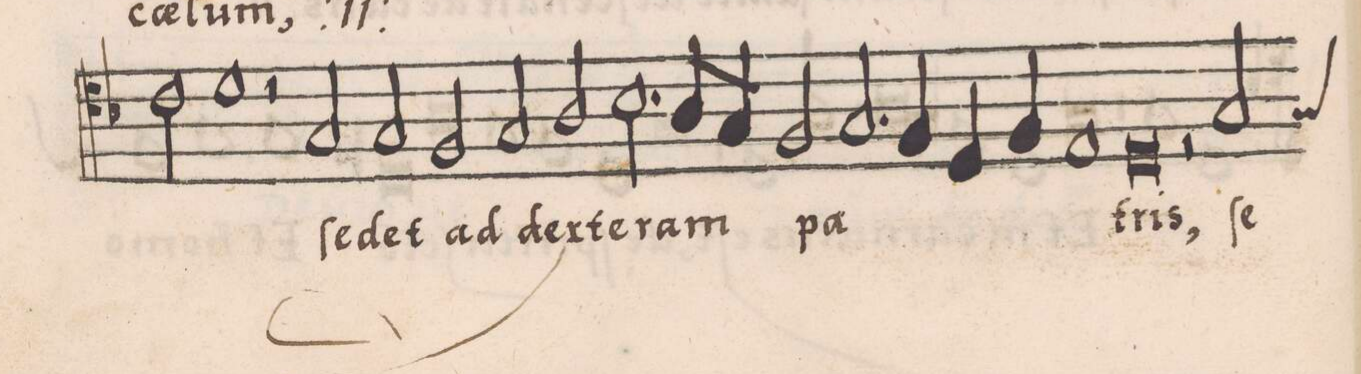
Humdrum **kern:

**kern	**text
*I"BASSVS	*
*clefC4	*
*k[b-]	*
*met(c|)	*
*M2/1	*
2c\	.
=136	=136
1d	-lum
*	*Xij
2r	.
2G/	ſe-
=137	=137
2G/	-det
2F/	ad
2G/	dex-
2A/	-te-
=138	=138
2.B-\	-ram
8A/L	.
8G/J	.
2F/	pa-
2.G/	.
=139	=139
4F/	.
4D/	.
4F/	.
1E	.
=140	=140
0D	-tris,
=141	=141
2r	.
*custos:G	*
2G/	ſe-
*-	*-
